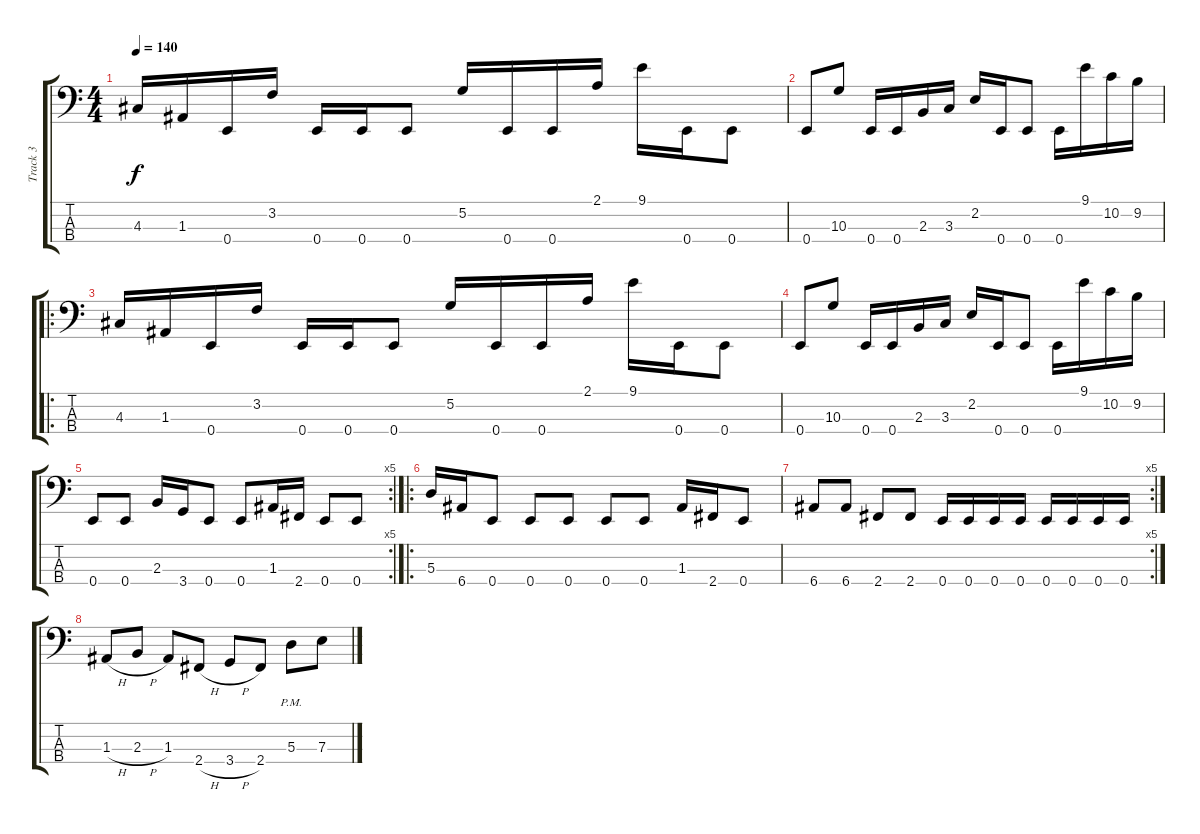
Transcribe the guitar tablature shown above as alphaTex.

\track ("Track 3" "Track 3") {instrument electricbasspick}
\staff {score tabs}
\tuning (G2 D2 A1 E1) {hide}
\ts (4 4)
\tempo 140
\clef f4
\ks c
4.3.16{dy f} 1.3.16 0.4.16 3.2.16 0.4.16 0.4.16 0.4.8 5.2.16 0.4.16 0.4.16 2.1.16 9.1.16 0.4.16 0.4.8 |
0.4.8 10.3.8 0.4.16 0.4.16 2.3.16 3.3.16 2.2.16 0.4.16 0.4.8 0.4.16 9.1.16 10.2.16 9.2.16 |
\ro
4.3.16 1.3.16 0.4.16 3.2.16 0.4.16 0.4.16 0.4.8 5.2.16 0.4.16 0.4.16 2.1.16 9.1.16 0.4.16 0.4.8 |
0.4.8 10.3.8 0.4.16 0.4.16 2.3.16 3.3.16 2.2.16 0.4.16 0.4.8 0.4.16 9.1.16 10.2.16 9.2.16 |
\rc 5
0.4.8 0.4.8 2.3.16 3.4.16 0.4.8 0.4.8 1.3.16 2.4.16 0.4.8 0.4.8 |
\ro
5.3.16 6.4.16 0.4.8 0.4.8 0.4.8 0.4.8 0.4.8 1.3.16 2.4.16 0.4.8 |
\rc 5
6.4.8 6.4.8 2.4.8 2.4.8 0.4.16 0.4.16 0.4.16 0.4.16 0.4.16 0.4.16 0.4.16 0.4.16 |
1.3{h}.8 2.3{h}.8 1.3.8 2.4{h}.8 3.4{h}.8 2.4.8 5.3{pm}.8 7.3.8
